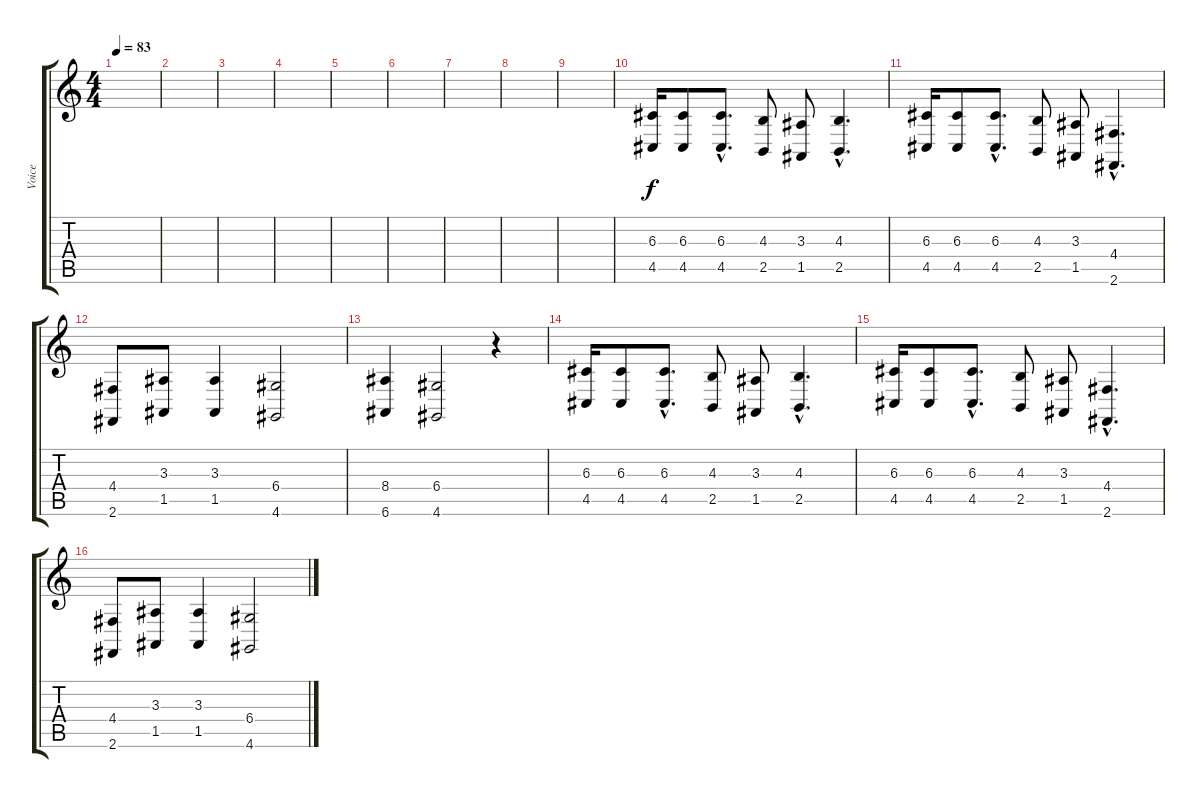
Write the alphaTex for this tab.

\track ("Voice" "Voice") {instrument lead1square}
\staff {score tabs}
\tuning (E4 B3 G3 D3 A2 E2) {hide}
\ts (4 4)
\tempo 83
\clef g2
\ks c
|
|
|
|
|
|
|
|
|
(6.3 4.5).16 (6.3 4.5).8 (6.3{hac} 4.5{hac}).8{d} (4.3 2.5).8 (3.3 1.5).8 (4.3{hac} 2.5{hac}).4{d} |
(6.3 4.5).16 (6.3 4.5).8 (6.3{hac} 4.5{hac}).8{d} (4.3 2.5).8 (3.3 1.5).8 (4.4{hac} 2.6{hac}).4{d} |
(4.4 2.6).8 (3.3 1.5).8 (3.3 1.5).4 (6.4 4.6).2 |
(8.4 6.6).4 (6.4 4.6).2 r.4 |
(6.3 4.5).16 (6.3 4.5).8 (6.3{hac} 4.5{hac}).8{d} (4.3 2.5).8 (3.3 1.5).8 (4.3{hac} 2.5{hac}).4{d} |
(6.3 4.5).16 (6.3 4.5).8 (6.3{hac} 4.5{hac}).8{d} (4.3 2.5).8 (3.3 1.5).8 (4.4{hac} 2.6{hac}).4{d} |
(4.4 2.6).8 (3.3 1.5).8 (3.3 1.5).4 (6.4 4.6).2
